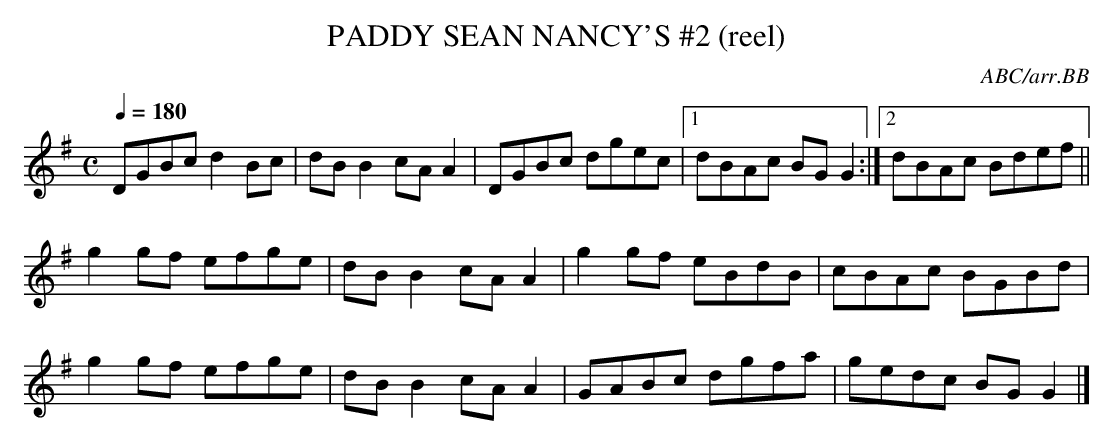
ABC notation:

X:1
T:PADDY SEAN NANCY'S #2 (reel)
C:ABC/arr.BB
Q:1/4=180
L:1/8
M:C
K:G
DGBc d2Bc|dBB2 cAA2|DGBc dgec|1 dBAc BGG2 :|\
[2 dBAc Bdef||
g2gf efge|dBB2 cAA2|g2gf eBdB|cBAc BGBd|
g2gf efge|dBB2 cAA2|GABc dgfa|gedc BGG2|]
